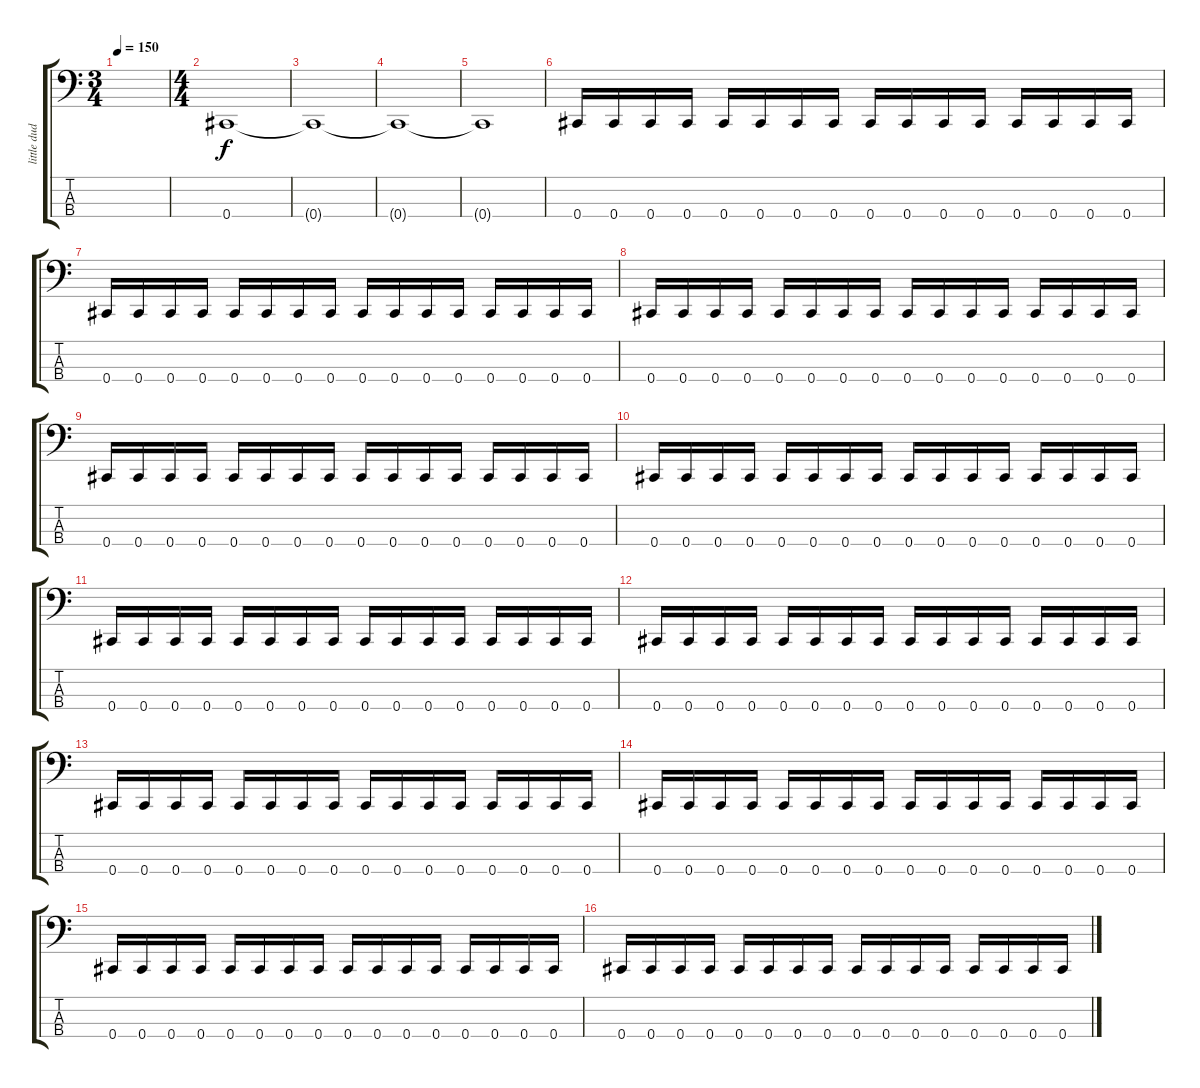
\track ("little dude" "little dud") {instrument electricbassfinger}
\staff {score tabs}
\tuning (Gb2 Db2 Ab1 Db1) {hide}
\ts (3 4)
\tempo 150
\clef f4
\ks c
|
\ts (4 4)
0.4.1 |
0.4{t}.1 |
0.4{t}.1 |
0.4{t}.1 |
0.4.16 0.4.16 0.4.16 0.4.16 0.4.16 0.4.16 0.4.16 0.4.16 0.4.16 0.4.16 0.4.16 0.4.16 0.4.16 0.4.16 0.4.16 0.4.16 |
0.4.16 0.4.16 0.4.16 0.4.16 0.4.16 0.4.16 0.4.16 0.4.16 0.4.16 0.4.16 0.4.16 0.4.16 0.4.16 0.4.16 0.4.16 0.4.16 |
0.4.16 0.4.16 0.4.16 0.4.16 0.4.16 0.4.16 0.4.16 0.4.16 0.4.16 0.4.16 0.4.16 0.4.16 0.4.16 0.4.16 0.4.16 0.4.16 |
0.4.16 0.4.16 0.4.16 0.4.16 0.4.16 0.4.16 0.4.16 0.4.16 0.4.16 0.4.16 0.4.16 0.4.16 0.4.16 0.4.16 0.4.16 0.4.16 |
0.4.16 0.4.16 0.4.16 0.4.16 0.4.16 0.4.16 0.4.16 0.4.16 0.4.16 0.4.16 0.4.16 0.4.16 0.4.16 0.4.16 0.4.16 0.4.16 |
0.4.16 0.4.16 0.4.16 0.4.16 0.4.16 0.4.16 0.4.16 0.4.16 0.4.16 0.4.16 0.4.16 0.4.16 0.4.16 0.4.16 0.4.16 0.4.16 |
0.4.16 0.4.16 0.4.16 0.4.16 0.4.16 0.4.16 0.4.16 0.4.16 0.4.16 0.4.16 0.4.16 0.4.16 0.4.16 0.4.16 0.4.16 0.4.16 |
0.4.16 0.4.16 0.4.16 0.4.16 0.4.16 0.4.16 0.4.16 0.4.16 0.4.16 0.4.16 0.4.16 0.4.16 0.4.16 0.4.16 0.4.16 0.4.16 |
0.4.16 0.4.16 0.4.16 0.4.16 0.4.16 0.4.16 0.4.16 0.4.16 0.4.16 0.4.16 0.4.16 0.4.16 0.4.16 0.4.16 0.4.16 0.4.16 |
0.4.16 0.4.16 0.4.16 0.4.16 0.4.16 0.4.16 0.4.16 0.4.16 0.4.16 0.4.16 0.4.16 0.4.16 0.4.16 0.4.16 0.4.16 0.4.16 |
0.4.16 0.4.16 0.4.16 0.4.16 0.4.16 0.4.16 0.4.16 0.4.16 0.4.16 0.4.16 0.4.16 0.4.16 0.4.16 0.4.16 0.4.16 0.4.16
